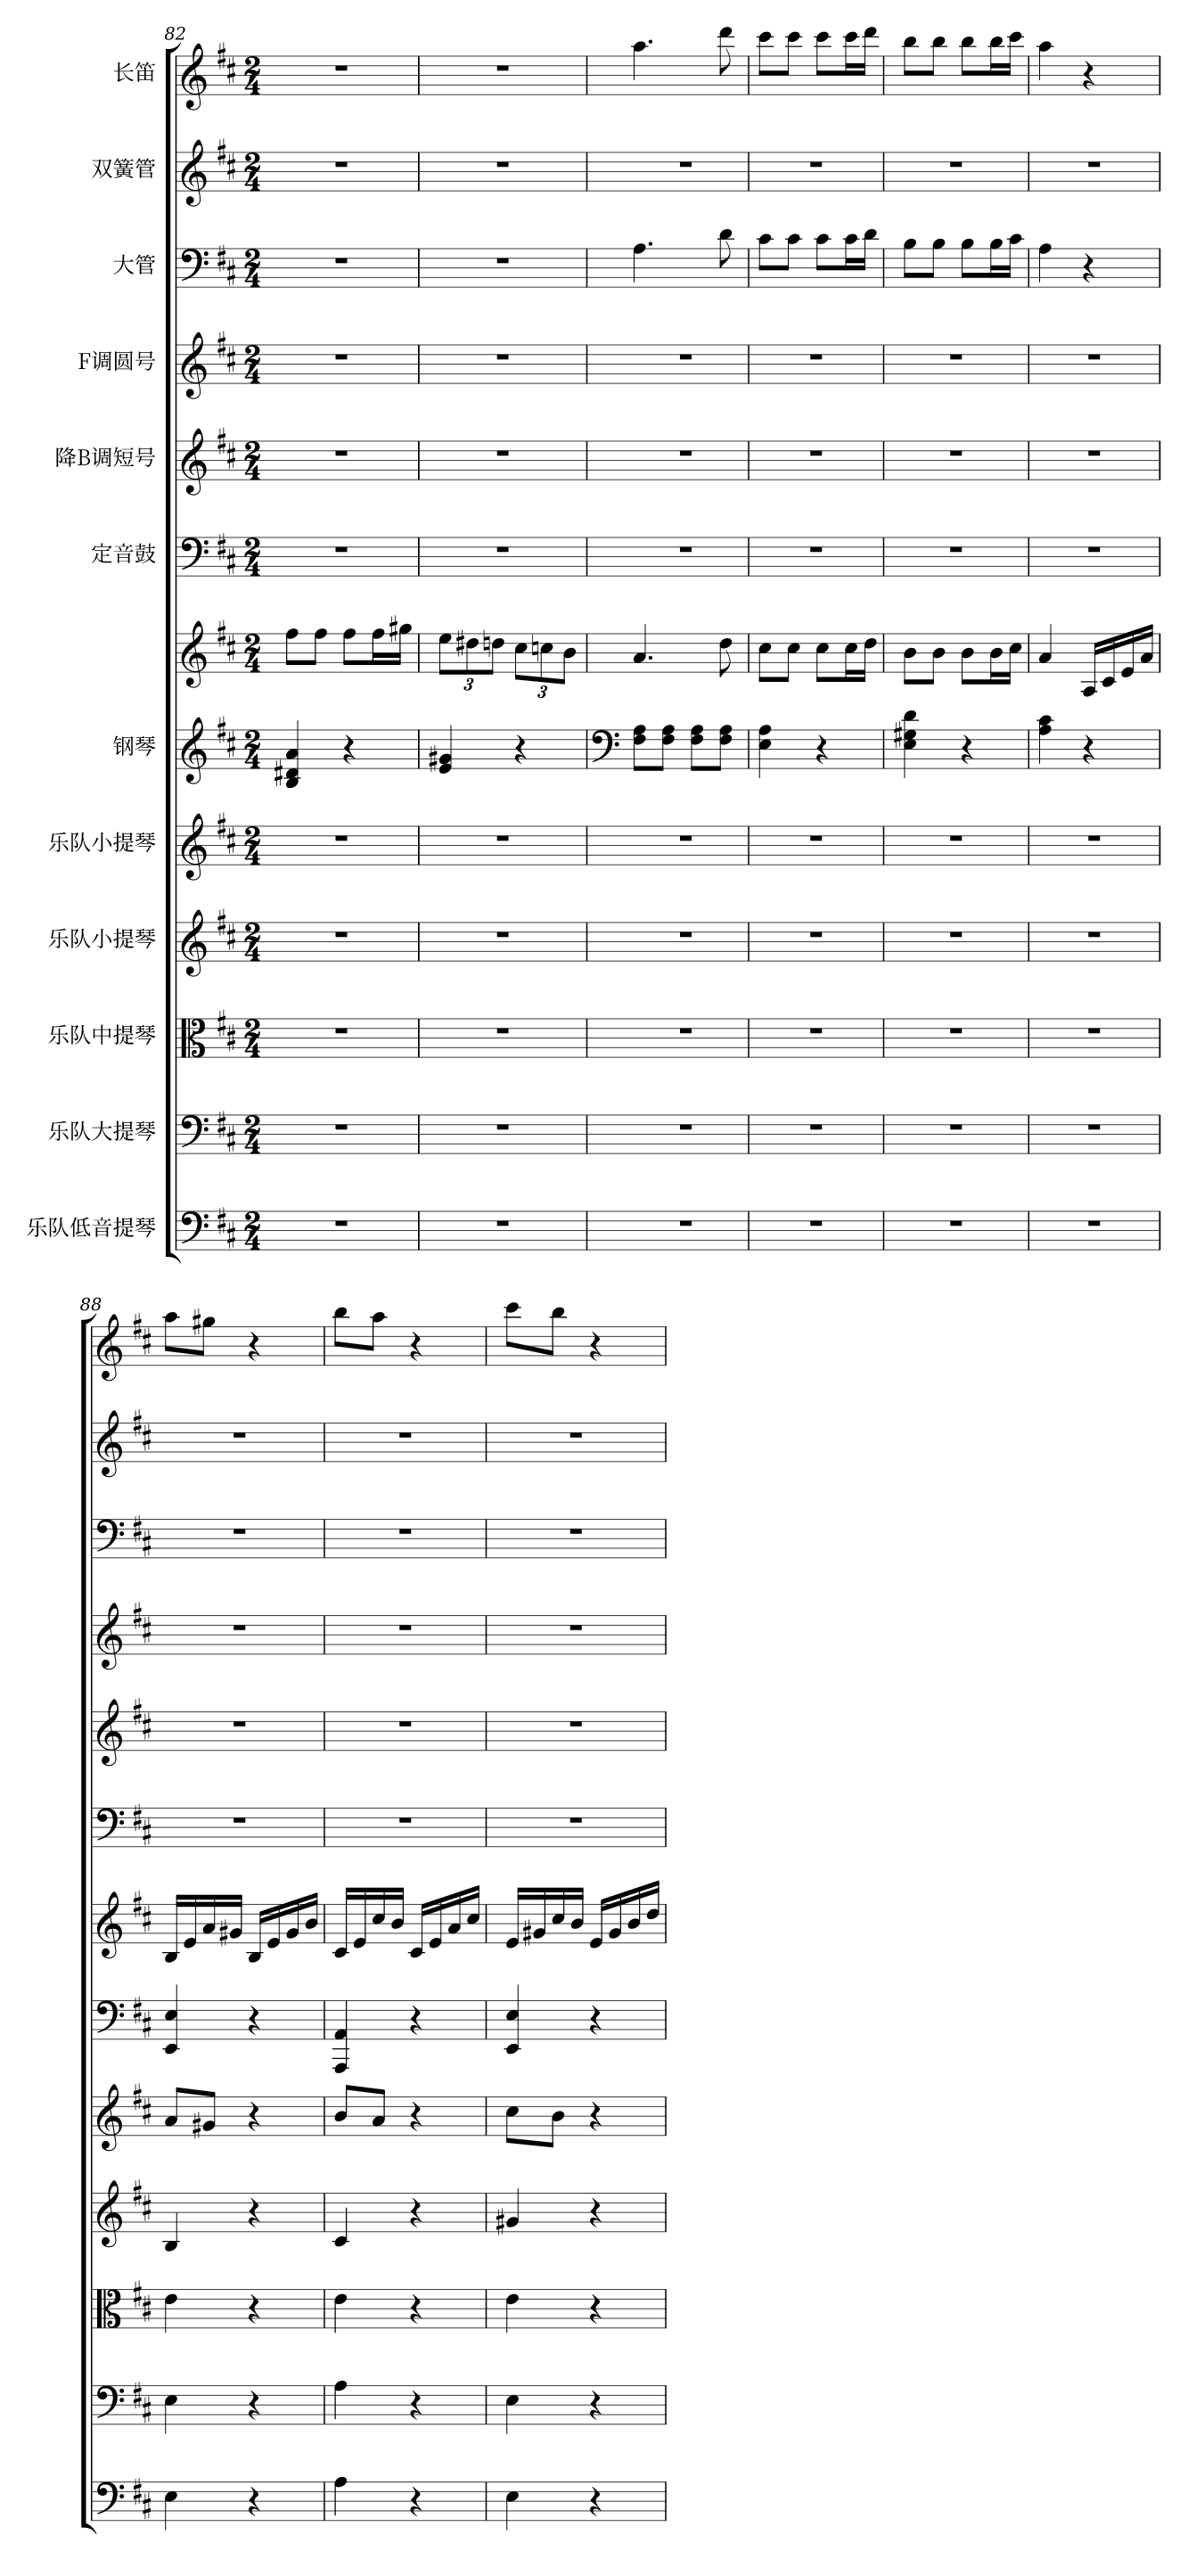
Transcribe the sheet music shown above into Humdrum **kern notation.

**kern	**kern	**kern	**kern	**kern	**kern	**kern	**kern	**kern	**kern	**kern	**kern	**kern
*part12	*part11	*part10	*part9	*part8	*part7	*part7	*part6	*part5	*part4	*part3	*part2	*part1
*staff13	*staff12	*staff11	*staff10	*staff9	*staff8	*staff7	*staff6	*staff5	*staff4	*staff3	*staff2	*staff1
*I"乐队低音提琴	*I"乐队大提琴	*I"乐队中提琴	*I"乐队小提琴	*I"乐队小提琴	*I"钢琴	*	*I"定音鼓	*I"降B调短号	*I"F调圆号	*I"大管	*I"双簧管	*I"长笛
*clefF4	*clefF4	*clefC3	*clefG2	*clefG2	*clefG2	*clefG2	*clefF4	*clefG2	*clefG2	*clefF4	*clefG2	*clefG2
*ITrd7c12	*	*	*	*	*	*	*	*ITrd1c2	*ITrd4c7	*	*	*
*k[f#c#]	*k[f#c#]	*k[f#c#]	*k[f#c#]	*k[f#c#]	*k[f#c#]	*k[f#c#]	*k[f#c#]	*k[]	*k[f#]	*k[f#c#]	*k[f#c#]	*k[f#c#]
*M2/4	*M2/4	*M2/4	*M2/4	*M2/4	*M2/4	*M2/4	*M2/4	*M2/4	*M2/4	*M2/4	*M2/4	*M2/4
=82	=82	=82	=82	=82	=82	=82	=82	=82	=82	=82	=82	=82
2r	2r	2r	2r	2r	4B/ 4d#X/ 4a/	8ff#\L	2r	2r	2r	2r	2r	2r
.	.	.	.	.	.	8ff#\J	.	.	.	.	.	.
.	.	.	.	.	4r	8ff#\L	.	.	.	.	.	.
.	.	.	.	.	.	16ff#\L	.	.	.	.	.	.
.	.	.	.	.	.	16gg#X\JJ	.	.	.	.	.	.
=83	=83	=83	=83	=83	=83	=83	=83	=83	=83	=83	=83	=83
*	*	*	*	*	*	*Xbrackettup	*	*	*	*	*	*
2r	2r	2r	2r	2r	4e/ 4g#X/	12ee\L	2r	2r	2r	2r	2r	2r
.	.	.	.	.	.	12dd#X\	.	.	.	.	.	.
.	.	.	.	.	.	12ddn\J	.	.	.	.	.	.
.	.	.	.	.	4r	12cc#\L	.	.	.	.	.	.
.	.	.	.	.	.	12ccn\	.	.	.	.	.	.
.	.	.	.	.	.	12b\J	.	.	.	.	.	.
=84	=84	=84	=84	=84	=84	=84	=84	=84	=84	=84	=84	=84
*	*	*	*	*	*clefF4	*	*	*	*	*	*	*
2r	2r	2r	2r	2r	8F#\ 8A\L	4.a/	2r	2r	2r	4.A\	2r	4.aa\
.	.	.	.	.	8F#\ 8A\J	.	.	.	.	.	.	.
.	.	.	.	.	8F#\ 8A\L	.	.	.	.	.	.	.
.	.	.	.	.	8F#\ 8A\J	8dd\	.	.	.	8d\	.	8ddd\
=85	=85	=85	=85	=85	=85	=85	=85	=85	=85	=85	=85	=85
2r	2r	2r	2r	2r	4E\ 4A\	8cc#\L	2r	2r	2r	8c#\L	2r	8ccc#\L
.	.	.	.	.	.	8cc#\J	.	.	.	8c#\J	.	8ccc#\J
.	.	.	.	.	4r	8cc#\L	.	.	.	8c#\L	.	8ccc#\L
.	.	.	.	.	.	16cc#\L	.	.	.	16c#\L	.	16ccc#\L
.	.	.	.	.	.	16dd\JJ	.	.	.	16d\JJ	.	16ddd\JJ
!!LO:PB:g=z
=86	=86	=86	=86	=86	=86	=86	=86	=86	=86	=86	=86	=86
2r	2r	2r	2r	2r	4E\ 4G#X\ 4d\	8b\L	2r	2r	2r	8B\L	2r	8bb\L
.	.	.	.	.	.	8b\J	.	.	.	8B\J	.	8bb\J
.	.	.	.	.	4r	8b\L	.	.	.	8B\L	.	8bb\L
.	.	.	.	.	.	16b\L	.	.	.	16B\L	.	16bb\L
.	.	.	.	.	.	16cc#\JJ	.	.	.	16c#\JJ	.	16ccc#\JJ
=87	=87	=87	=87	=87	=87	=87	=87	=87	=87	=87	=87	=87
2r	2r	2r	2r	2r	4A\ 4c#\	4a/	2r	2r	2r	4A\	2r	4aa\
.	.	.	.	.	4r	16A/LL	.	.	.	4r	.	4r
.	.	.	.	.	.	16c#/	.	.	.	.	.	.
.	.	.	.	.	.	16e/	.	.	.	.	.	.
.	.	.	.	.	.	16a/JJ	.	.	.	.	.	.
=88	=88	=88	=88	=88	=88	=88	=88	=88	=88	=88	=88	=88
4EE\	4E\	4e\	4B/	8a/L	4EE/ 4E/	16B/LL	2r	2r	2r	2r	2r	8aa\L
.	.	.	.	.	.	16e/	.	.	.	.	.	.
.	.	.	.	8g#X/J	.	16a/	.	.	.	.	.	8gg#X\J
.	.	.	.	.	.	16g#X/JJ	.	.	.	.	.	.
4r	4r	4r	4r	4r	4r	16B/LL	.	.	.	.	.	4r
.	.	.	.	.	.	16e/	.	.	.	.	.	.
.	.	.	.	.	.	16g#/	.	.	.	.	.	.
.	.	.	.	.	.	16b/JJ	.	.	.	.	.	.
=89	=89	=89	=89	=89	=89	=89	=89	=89	=89	=89	=89	=89
4AA\	4A\	4e\	4c#/	8b/L	4AAA/ 4AA/	16c#/LL	2r	2r	2r	2r	2r	8bb\L
.	.	.	.	.	.	16e/	.	.	.	.	.	.
.	.	.	.	8a/J	.	16cc#/	.	.	.	.	.	8aa\J
.	.	.	.	.	.	16b/JJ	.	.	.	.	.	.
4r	4r	4r	4r	4r	4r	16c#/LL	.	.	.	.	.	4r
.	.	.	.	.	.	16e/	.	.	.	.	.	.
.	.	.	.	.	.	16a/	.	.	.	.	.	.
.	.	.	.	.	.	16cc#/JJ	.	.	.	.	.	.
!!LO:PB:g=z
=90	=90	=90	=90	=90	=90	=90	=90	=90	=90	=90	=90	=90
4EE\	4E\	4e\	4g#X/	8cc#\L	4EE/ 4E/	16e/LL	2r	2r	2r	2r	2r	8ccc#\L
.	.	.	.	.	.	16g#X/	.	.	.	.	.	.
.	.	.	.	8b\J	.	16cc#/	.	.	.	.	.	8bb\J
.	.	.	.	.	.	16b/JJ	.	.	.	.	.	.
4r	4r	4r	4r	4r	4r	16e/LL	.	.	.	.	.	4r
.	.	.	.	.	.	16g#/	.	.	.	.	.	.
.	.	.	.	.	.	16b/	.	.	.	.	.	.
.	.	.	.	.	.	16dd/JJ	.	.	.	.	.	.
=	=	=	=	=	=	=	=	=	=	=	=	=
*-	*-	*-	*-	*-	*-	*-	*-	*-	*-	*-	*-	*-
